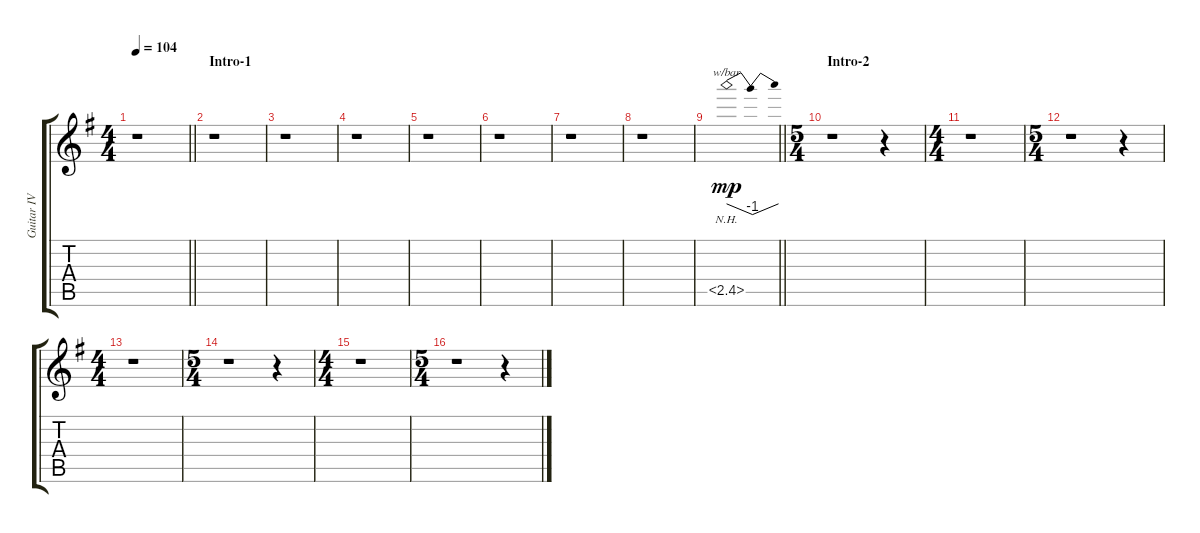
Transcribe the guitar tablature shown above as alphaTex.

\track ("Guitar IV (Solo)" "Guitar IV ") {instrument distortionguitar}
\staff {score tabs}
\tuning (E4 B3 G3 D3 A2 E2) {hide}
\ts (4 4)
\tempo 104
\clef g2
\barLineRight lightlight
\ks eminor
r.1{dy mp instrument distortionguitar} |
\section ("" "Intro-1")
r.1 |
r.1 |
r.1 |
r.1 |
r.1 |
r.1 |
r.1 |
\barLineRight lightlight
2.5{nh}.1{tbe (dip default 0 0 30 -4 60 0)} |
\ts (5 4)
\section ("" "Intro-2")
r.1 r.4 |
\ts (4 4)
r.1 |
\ts (5 4)
r.1 r.4 |
\ts (4 4)
r.1 |
\ts (5 4)
r.1 r.4 |
\ts (4 4)
r.1 |
\ts (5 4)
r.1 r.4
